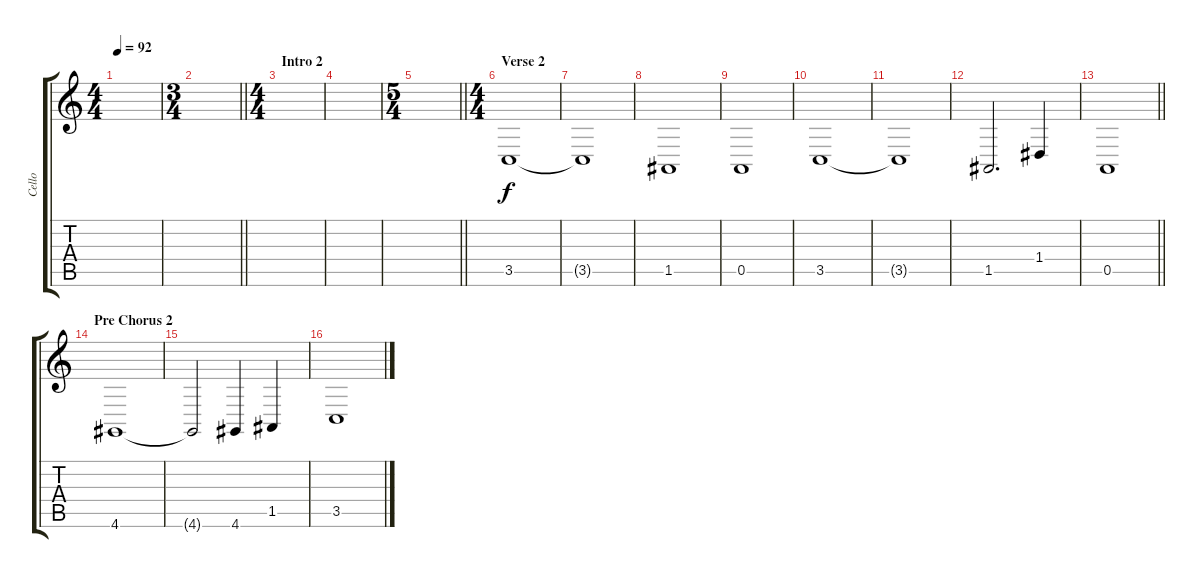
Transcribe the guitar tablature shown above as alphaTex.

\track ("Cello" "Cello") {instrument viola}
\staff {score tabs}
\tuning (E4 B3 G3 D3 A2 E2) {hide}
\ts (4 4)
\tempo 92
\clef g2
\ks c
|
\ts (3 4)
\barLineRight lightlight
|
\ts (4 4)
\section ("" "Intro 2")
|
|
\ts (5 4)
\barLineRight lightlight
|
\ts (4 4)
\section ("" "Verse 2")
3.5.1 |
3.5{t}.1 |
1.5.1 |
0.5.1 |
3.5.1 |
3.5{t}.1 |
1.5.2{d} 1.4.4 |
\barLineRight lightlight
0.5.1 |
\section ("" "Pre Chorus 2")
4.6.1 |
4.6{t}.2 4.6.4 1.5.4 |
3.5.1
